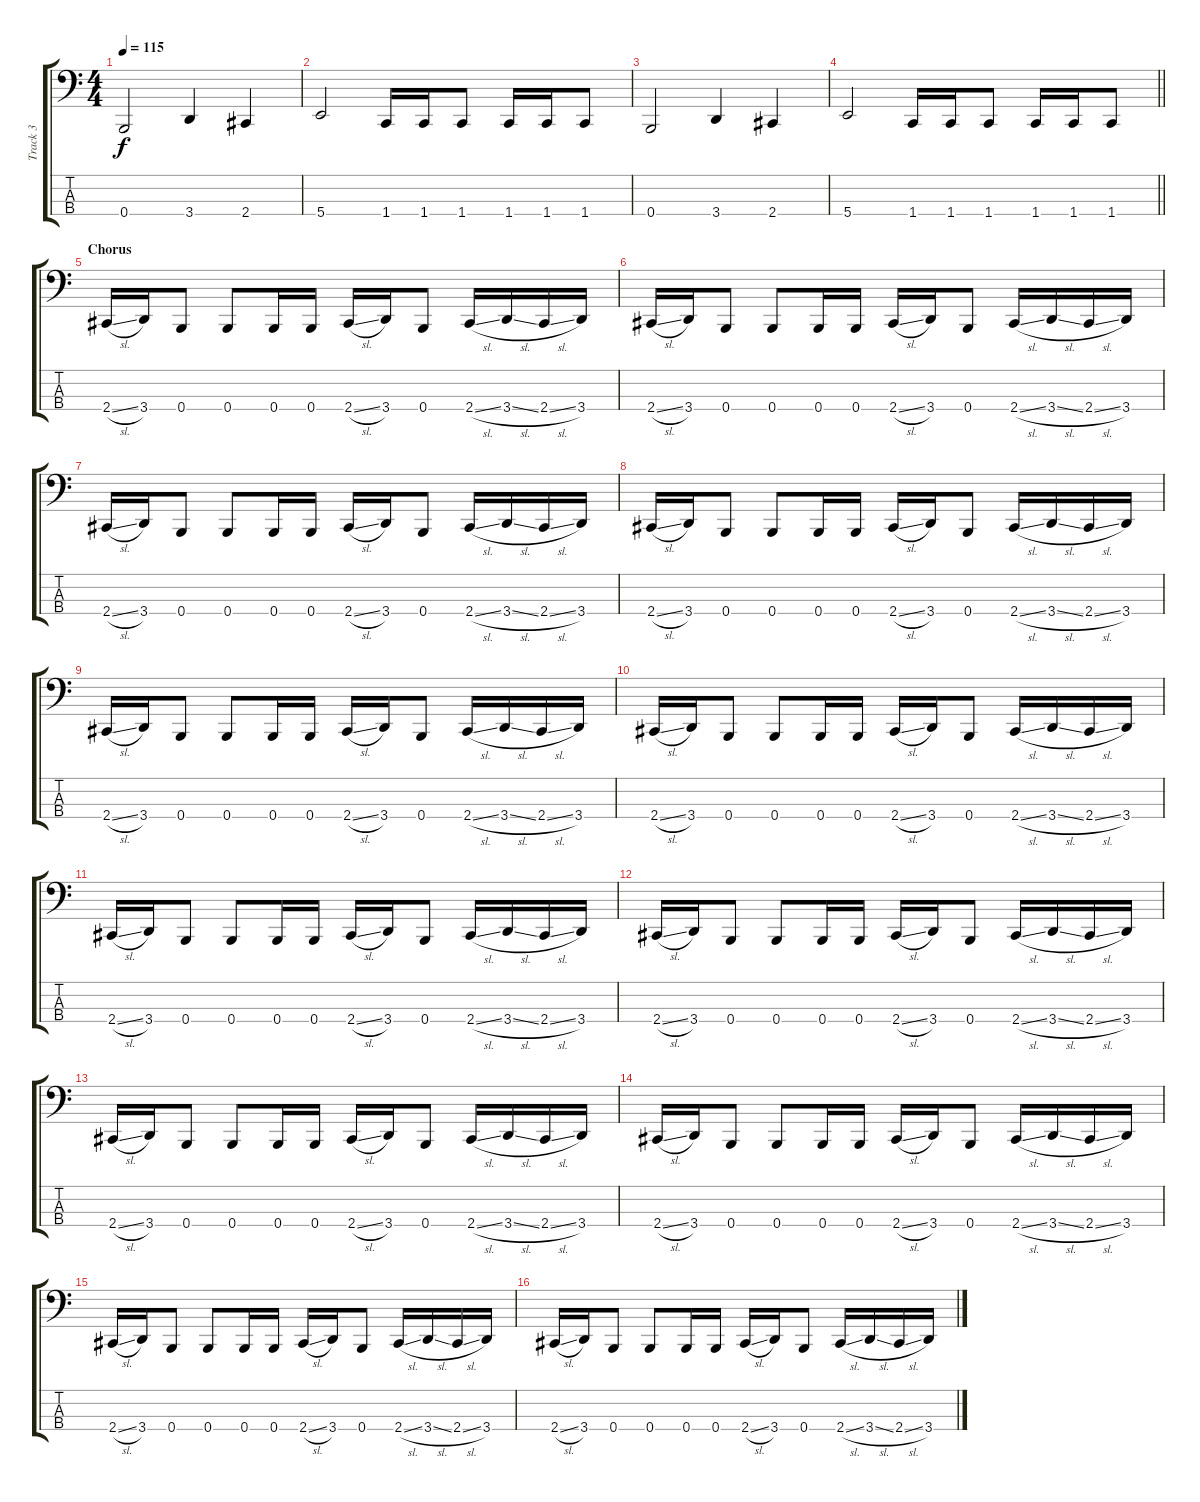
\track ("Track 3" "Track 3") {instrument electricbasspick}
\staff {score tabs}
\tuning (D2 A1 E1 B0) {hide}
\ts (4 4)
\tempo 115
\clef f4
\ks c
0.4.2{dy f} 3.4.4 2.4.4 |
5.4.2 1.4.16 1.4.16 1.4.8 1.4.16 1.4.16 1.4.8 |
0.4.2 3.4.4 2.4.4 |
\barLineRight lightlight
5.4.2 1.4.16 1.4.16 1.4.8 1.4.16 1.4.16 1.4.8 |
\section ("" "Chorus")
2.4{sl}.16 3.4.16 0.4.8 0.4.8 0.4.16 0.4.16 2.4{sl}.16 3.4.16 0.4.8 2.4{sl}.16 3.4{sl}.16 2.4{sl}.16 3.4.16 |
2.4{sl}.16 3.4.16 0.4.8 0.4.8 0.4.16 0.4.16 2.4{sl}.16 3.4.16 0.4.8 2.4{sl}.16 3.4{sl}.16 2.4{sl}.16 3.4.16 |
2.4{sl}.16 3.4.16 0.4.8 0.4.8 0.4.16 0.4.16 2.4{sl}.16 3.4.16 0.4.8 2.4{sl}.16 3.4{sl}.16 2.4{sl}.16 3.4.16 |
2.4{sl}.16 3.4.16 0.4.8 0.4.8 0.4.16 0.4.16 2.4{sl}.16 3.4.16 0.4.8 2.4{sl}.16 3.4{sl}.16 2.4{sl}.16 3.4.16 |
2.4{sl}.16 3.4.16 0.4.8 0.4.8 0.4.16 0.4.16 2.4{sl}.16 3.4.16 0.4.8 2.4{sl}.16 3.4{sl}.16 2.4{sl}.16 3.4.16 |
2.4{sl}.16 3.4.16 0.4.8 0.4.8 0.4.16 0.4.16 2.4{sl}.16 3.4.16 0.4.8 2.4{sl}.16 3.4{sl}.16 2.4{sl}.16 3.4.16 |
2.4{sl}.16 3.4.16 0.4.8 0.4.8 0.4.16 0.4.16 2.4{sl}.16 3.4.16 0.4.8 2.4{sl}.16 3.4{sl}.16 2.4{sl}.16 3.4.16 |
2.4{sl}.16 3.4.16 0.4.8 0.4.8 0.4.16 0.4.16 2.4{sl}.16 3.4.16 0.4.8 2.4{sl}.16 3.4{sl}.16 2.4{sl}.16 3.4.16 |
2.4{sl}.16 3.4.16 0.4.8 0.4.8 0.4.16 0.4.16 2.4{sl}.16 3.4.16 0.4.8 2.4{sl}.16 3.4{sl}.16 2.4{sl}.16 3.4.16 |
2.4{sl}.16 3.4.16 0.4.8 0.4.8 0.4.16 0.4.16 2.4{sl}.16 3.4.16 0.4.8 2.4{sl}.16 3.4{sl}.16 2.4{sl}.16 3.4.16 |
2.4{sl}.16 3.4.16 0.4.8 0.4.8 0.4.16 0.4.16 2.4{sl}.16 3.4.16 0.4.8 2.4{sl}.16 3.4{sl}.16 2.4{sl}.16 3.4.16 |
2.4{sl}.16 3.4.16 0.4.8 0.4.8 0.4.16 0.4.16 2.4{sl}.16 3.4.16 0.4.8 2.4{sl}.16 3.4{sl}.16 2.4{sl}.16 3.4.16
